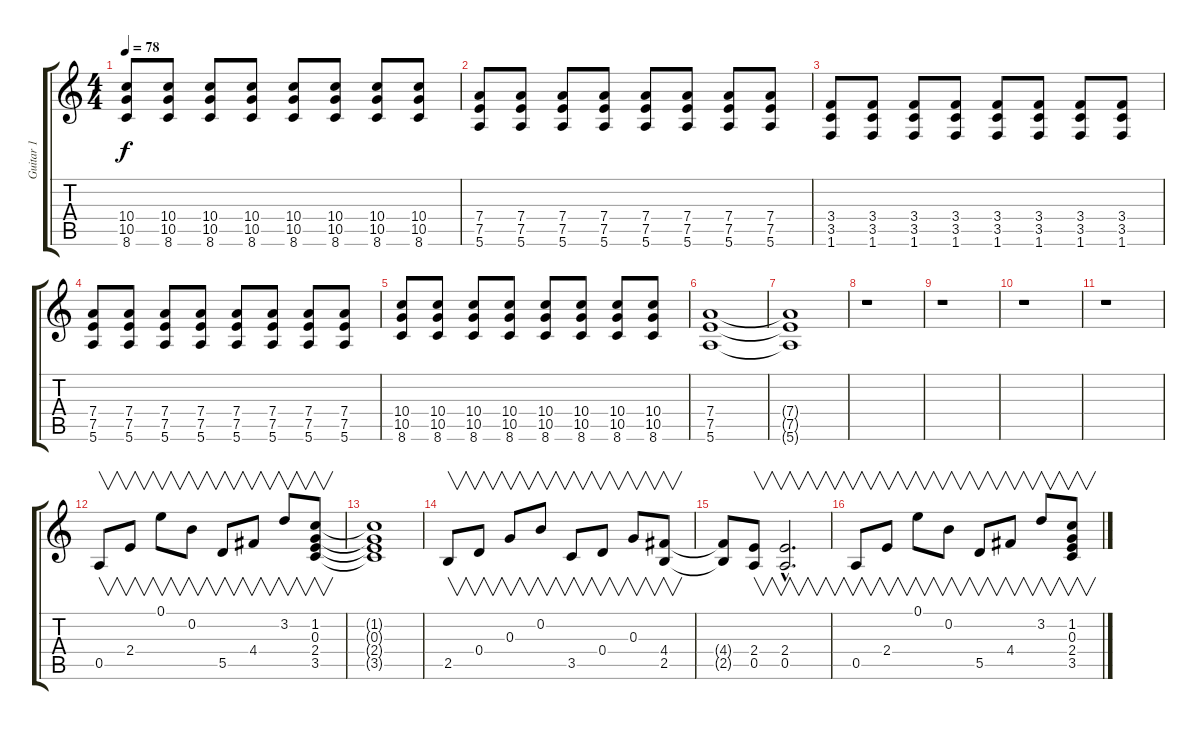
\track ("Guitar 1" "Guitar 1") {instrument electricguitarclean}
\staff {score tabs}
\tuning (E4 B3 G3 D3 A2 E2) {hide}
\ts (4 4)
\tempo 78
\clef g2
\ks c
(10.4 10.5 8.6).8{dy f} (10.4 10.5 8.6).8 (10.4 10.5 8.6).8 (10.4 10.5 8.6).8 (10.4 10.5 8.6).8 (10.4 10.5 8.6).8 (10.4 10.5 8.6).8 (10.4 10.5 8.6).8 |
(7.4 7.5 5.6).8 (7.4 7.5 5.6).8 (7.4 7.5 5.6).8 (7.4 7.5 5.6).8 (7.4 7.5 5.6).8 (7.4 7.5 5.6).8 (7.4 7.5 5.6).8 (7.4 7.5 5.6).8 |
(3.4 3.5 1.6).8 (3.4 3.5 1.6).8 (3.4 3.5 1.6).8 (3.4 3.5 1.6).8 (3.4 3.5 1.6).8 (3.4 3.5 1.6).8 (3.4 3.5 1.6).8 (3.4 3.5 1.6).8 |
(7.4 7.5 5.6).8 (7.4 7.5 5.6).8 (7.4 7.5 5.6).8 (7.4 7.5 5.6).8 (7.4 7.5 5.6).8 (7.4 7.5 5.6).8 (7.4 7.5 5.6).8 (7.4 7.5 5.6).8 |
(10.4 10.5 8.6).8 (10.4 10.5 8.6).8 (10.4 10.5 8.6).8 (10.4 10.5 8.6).8 (10.4 10.5 8.6).8 (10.4 10.5 8.6).8 (10.4 10.5 8.6).8 (10.4 10.5 8.6).8 |
(7.4 7.5 5.6).1 |
(7.4{t} 7.5{t} 5.6{t}).1 |
r.1 |
r.1 |
r.1 |
r.1 |
0.5.8{v} 2.4.8{v} 0.1.8{v} 0.2.8{v} 5.5.8{v} 4.4.8{v} 3.2.8{v} (1.2 0.3 2.4 3.5).8{v} |
(1.2{t} 0.3{t} 2.4{t} 3.5{t}).1 |
2.5.8{v} 0.4.8{v} 0.3.8{v} 0.2.8{v} 3.5.8{v} 0.4.8{v} 0.3.8{v} (4.4 2.5).8{v} |
(4.4{t} 2.5{t}).8 (2.4 0.5).8{v} (2.4{hac} 0.5{hac}).2{v d} |
0.5.8{v} 2.4.8{v} 0.1.8{v} 0.2.8{v} 5.5.8{v} 4.4.8{v} 3.2.8{v} (1.2 0.3 2.4 3.5).8{v}
